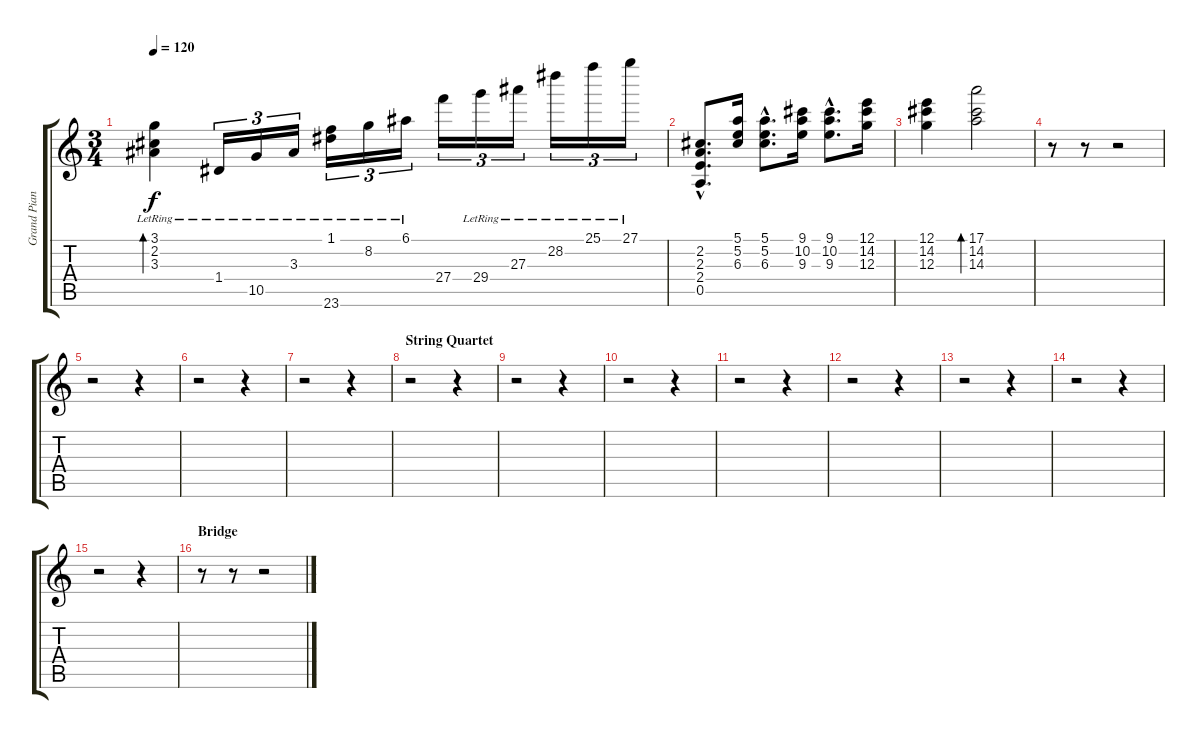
\track ("Grand Piano (R. Hand)" "Grand Pian") {instrument acousticgrandpiano}
\staff {score tabs}
\tuning (E5 B4 G4 D4 A3 E3) {hide}
\ts (3 4)
\tempo 120
\clef g2
\ks c
(3.1{lr} 2.2{lr} 3.3{lr}).4{bd 480 dy f} 1.4{lr}.16{tu (3 2)} 10.5{lr}.16{tu (3 2)} 3.3{lr}.16{tu (3 2)} (1.1 23.6{lr}).16{tu (3 2)} 8.2{lr}.16{tu (3 2)} 6.1{lr}.16{tu (3 2)} 27.4.16{tu (3 2)} 29.4{lr}.16{tu (3 2)} 27.3{lr}.16{tu (3 2)} 28.2{lr}.16{tu (3 2)} 25.1{lr}.16{tu (3 2)} 27.1{lr}.16{tu (3 2)} |
(2.2{hac} 2.3{hac} 2.4{hac} 0.5{hac}).8{d} (5.1 5.2 6.3).16 (5.1{hac} 5.2{hac} 6.3{hac}).8{d} (9.1 10.2 9.3).16 (9.1{hac} 10.2{hac} 9.3{hac}).8{d} (12.1 14.2 12.3).16 |
(12.1 14.2 12.3).4 (17.1 14.2 14.3).2{bd 480} |
r.8 r.8 r.2 |
r.2 r.4 |
r.2 r.4 |
r.2 r.4 |
\section ("" "String Quartet")
r.2 r.4 |
r.2 r.4 |
r.2 r.4 |
r.2 r.4 |
r.2 r.4 |
r.2 r.4 |
r.2 r.4 |
r.2 r.4 |
\section ("" "Bridge")
r.8 r.8 r.2
